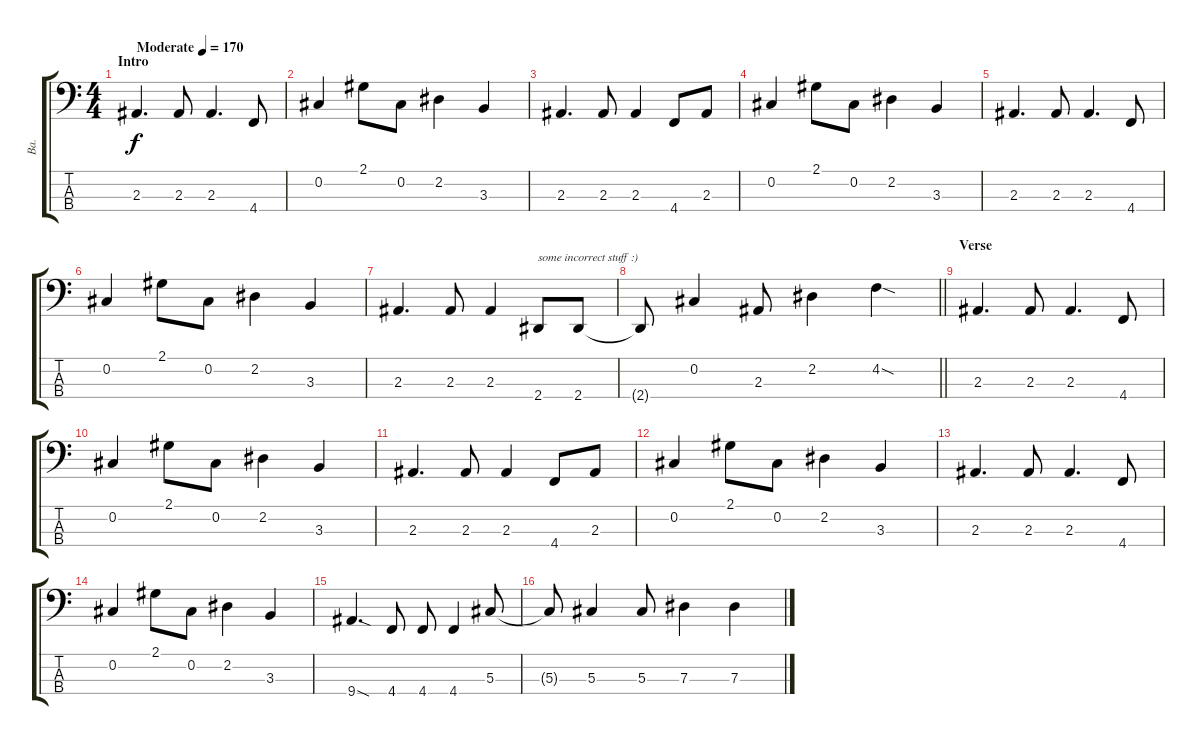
\track ("Ba." "Ba.") {instrument electricbassfinger}
\staff {score tabs}
\tuning (Gb2 Db2 Ab1 Db1) {hide}
\ts (4 4)
\section ("" "Intro")
\tempo (170 "Moderate")
\clef f4
\ks c
2.3.4{d dy f instrument electricbassfinger} 2.3.8 2.3.4{d} 4.4.8 |
0.2.4 2.1.8 0.2.8 2.2.4 3.3.4 |
2.3.4{d} 2.3.8 2.3.4 4.4.8 2.3.8 |
0.2.4 2.1.8 0.2.8 2.2.4 3.3.4 |
2.3.4{d} 2.3.8 2.3.4{d} 4.4.8 |
0.2.4 2.1.8 0.2.8 2.2.4 3.3.4 |
2.3.4{d} 2.3.8 2.3.4 2.4.8{txt "some incorrect stuff :)"} 2.4.8 |
\barLineRight lightlight
2.4{t}.8 0.2.4 2.3.8 2.2.4 4.2{sod}.4 |
\section ("" "Verse")
2.3.4{d} 2.3.8 2.3.4{d} 4.4.8 |
0.2.4 2.1.8 0.2.8 2.2.4 3.3.4 |
2.3.4{d} 2.3.8 2.3.4 4.4.8 2.3.8 |
0.2.4 2.1.8 0.2.8 2.2.4 3.3.4 |
2.3.4{d} 2.3.8 2.3.4{d} 4.4.8 |
0.2.4 2.1.8 0.2.8 2.2.4 3.3.4 |
9.4{sod}.4{d} 4.4.8 4.4.8 4.4.4 5.3.8 |
5.3{t}.8 5.3.4 5.3.8 7.3.4 7.3.4
